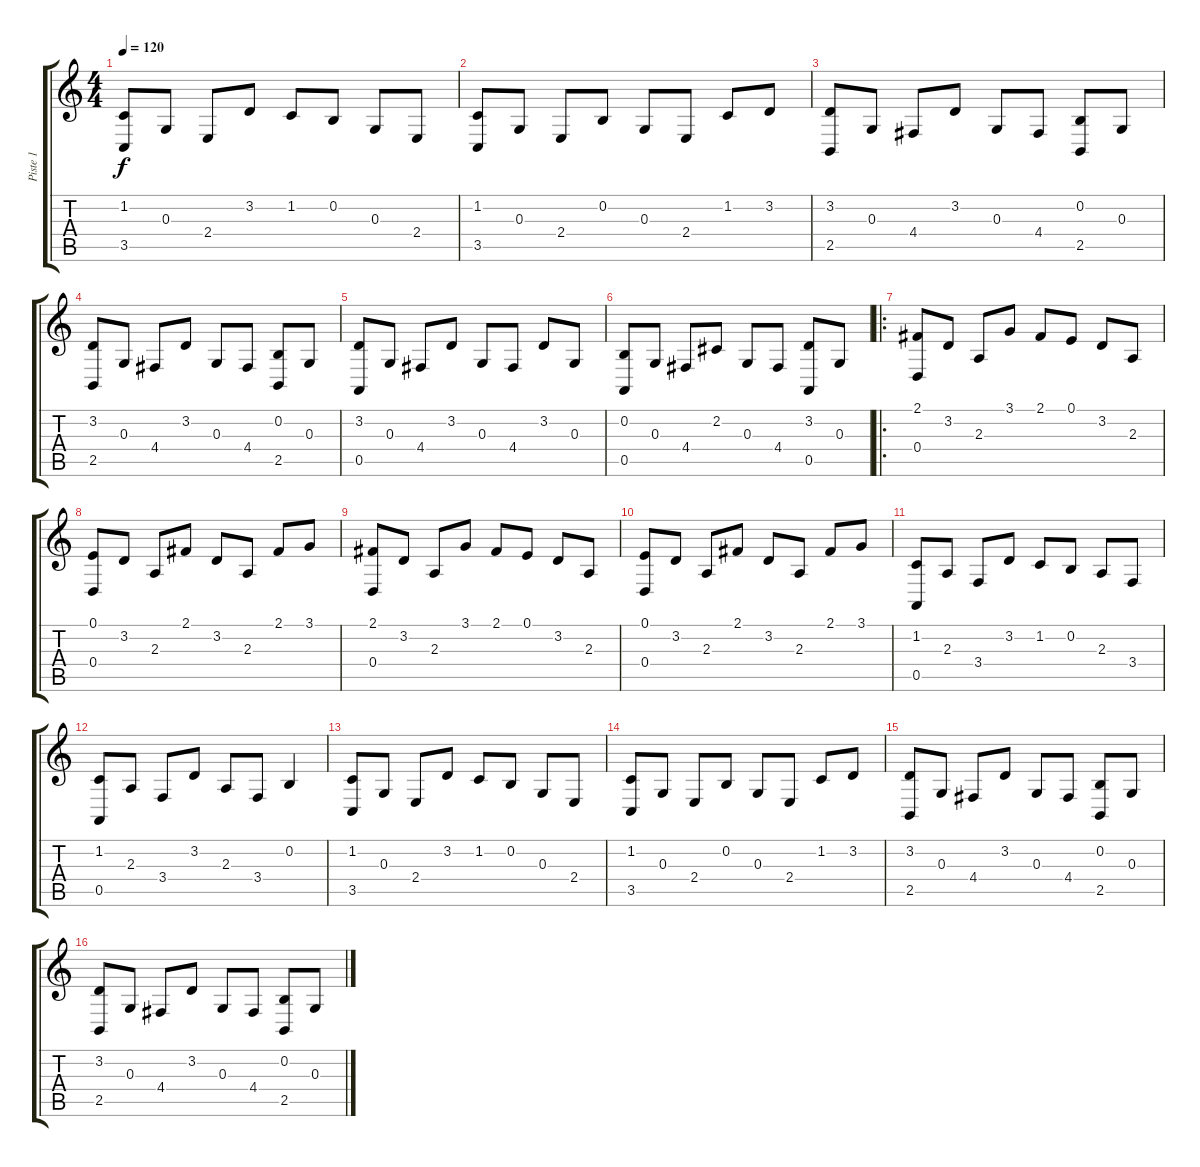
\track ("Piste 1" "Piste 1") {instrument acousticgrandpiano}
\staff {score tabs}
\tuning (E4 B3 G3 D3 A2 E2) {hide}
\ts (4 4)
\tempo 120
\clef g2
\ks c
(1.2 3.5).8{dy f} 0.3.8 2.4.8 3.2.8 1.2.8 0.2.8 0.3.8 2.4.8 |
(1.2 3.5).8 0.3.8 2.4.8 0.2.8 0.3.8 2.4.8 1.2.8 3.2.8 |
(3.2 2.5).8 0.3.8 4.4.8 3.2.8 0.3.8 4.4.8 (0.2 2.5).8 0.3.8 |
(3.2 2.5).8 0.3.8 4.4.8 3.2.8 0.3.8 4.4.8 (0.2 2.5).8 0.3.8 |
(3.2 0.5).8 0.3.8 4.4.8 3.2.8 0.3.8 4.4.8 3.2.8 0.3.8 |
(0.2 0.5).8 0.3.8 4.4.8 2.2.8 0.3.8 4.4.8 (3.2 0.5).8 0.3.8 |
\ro
(2.1 0.4).8 3.2.8 2.3.8 3.1.8 2.1.8 0.1.8 3.2.8 2.3.8 |
(0.1 0.4).8 3.2.8 2.3.8 2.1.8 3.2.8 2.3.8 2.1.8 3.1.8 |
(2.1 0.4).8 3.2.8 2.3.8 3.1.8 2.1.8 0.1.8 3.2.8 2.3.8 |
(0.1 0.4).8 3.2.8 2.3.8 2.1.8 3.2.8 2.3.8 2.1.8 3.1.8 |
(1.2 0.5).8 2.3.8 3.4.8 3.2.8 1.2.8 0.2.8 2.3.8 3.4.8 |
(1.2 0.5).8 2.3.8 3.4.8 3.2.8 2.3.8 3.4.8 0.2.4 |
(1.2 3.5).8 0.3.8 2.4.8 3.2.8 1.2.8 0.2.8 0.3.8 2.4.8 |
(1.2 3.5).8 0.3.8 2.4.8 0.2.8 0.3.8 2.4.8 1.2.8 3.2.8 |
(3.2 2.5).8 0.3.8 4.4.8 3.2.8 0.3.8 4.4.8 (0.2 2.5).8 0.3.8 |
(3.2 2.5).8 0.3.8 4.4.8 3.2.8 0.3.8 4.4.8 (0.2 2.5).8 0.3.8
